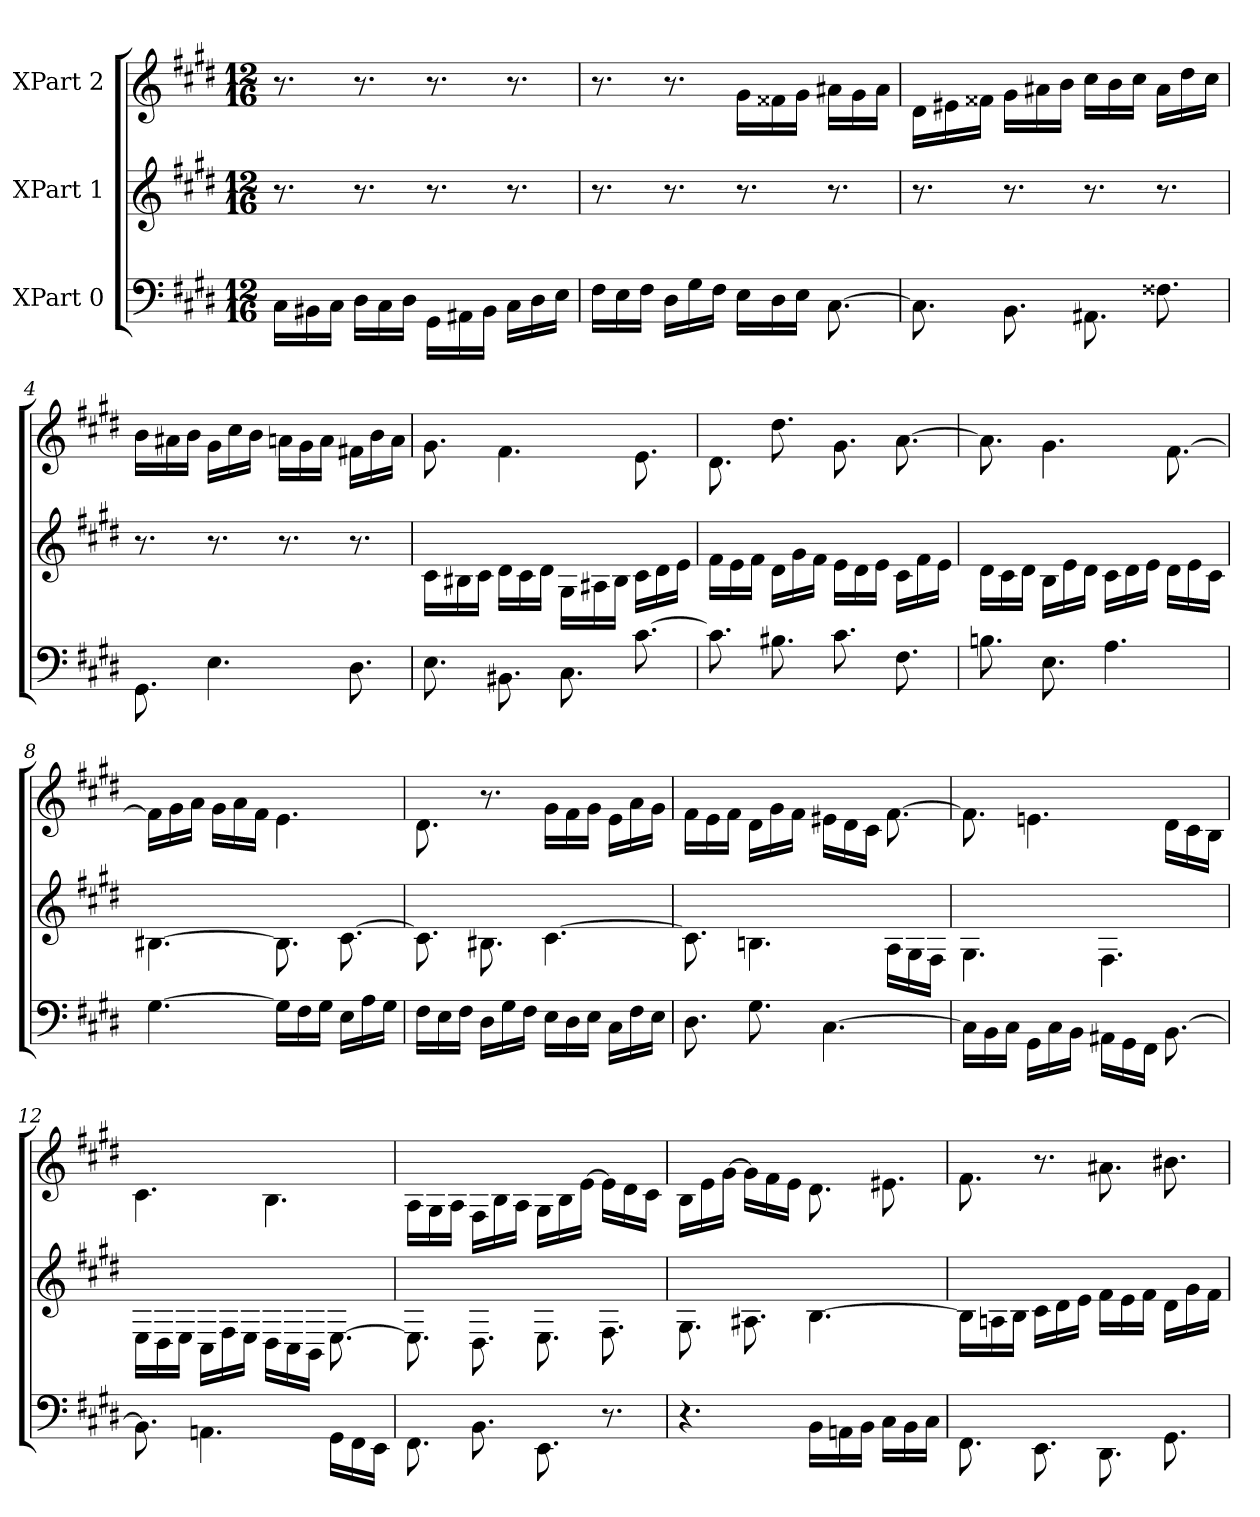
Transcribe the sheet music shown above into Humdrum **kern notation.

**kern	**kern	**kern
*part3	*part2	*part1
*staff3	*staff2	*staff1
*I"XPart 0	*I"XPart 1	*I"XPart 2
*clefF4	*clefG2	*clefG2
*k[f#c#g#d#]	*k[f#c#g#d#]	*k[f#c#g#d#]
*M12/16	*M12/16	*M12/16
=1	=1	=1
16C#\L	8.r	8.r
16BB#X\	.	.
16C#\J	.	.
16D#\L	8.r	8.r
16C#\	.	.
16D#\J	.	.
16GG#\L	8.r	8.r
16AA#X\	.	.
16BB#\J	.	.
16C#\L	8.r	8.r
16D#\	.	.
16E\J	.	.
=2	=2	=2
16F#\L	8.r	8.r
16E\	.	.
16F#\J	.	.
16D#\L	8.r	8.r
16G#\	.	.
16F#\J	.	.
16E\L	8.r	16g#\L
16D#\	.	16f##X\
16E\J	.	16g#\J
[8.C#\	8.r	16a#X\L
.	.	16g#\
.	.	16a#\J
=3	=3	=3
8.C#\]	8.r	16d#\L
.	.	16e#X\
.	.	16f##X\J
8.BB\	8.r	16g#\L
.	.	16a#X\
.	.	16b\J
8.AA#X\	8.r	16cc#\L
.	.	16b\
.	.	16cc#\J
8.F##X\	8.r	16a#\L
.	.	16dd#\
.	.	16cc#\J
=4	=4	=4
8.GG#\	8.r	16b\L
.	.	16a#X\
.	.	16b\J
4.E\	8.r	16g#\L
.	.	16cc#\
.	.	16b\J
.	8.r	16an\L
.	.	16g#\
.	.	16a\J
8.D#\	8.r	16f#X\L
.	.	16b\
.	.	16a\J
=5	=5	=5
8.E\	16c#\L	8.g#\
.	16B#X\	.
.	16c#\J	.
8.BB#X\	16d#\L	4.f#\
.	16c#\	.
.	16d#\J	.
8.C#\	16G#\L	.
.	16A#X\	.
.	16B#\J	.
[8.c#\	16c#\L	8.e\
.	16d#\	.
.	16e\J	.
=6	=6	=6
8.c#\]	16f#\L	8.d#\
.	16e\	.
.	16f#\J	.
8.B#X\	16d#\L	8.dd#\
.	16g#\	.
.	16f#\J	.
8.c#\	16e\L	8.g#\
.	16d#\	.
.	16e\J	.
8.F#\	16c#\L	[8.a\
.	16f#\	.
.	16e\J	.
=7	=7	=7
8.Bn\	16d#\L	8.a\]
.	16c#\	.
.	16d#\J	.
8.E\	16B\L	4.g#\
.	16e\	.
.	16d#\J	.
4.A\	16c#\L	.
.	16d#\	.
.	16e\J	.
.	16d#\L	[8.f#\
.	16e\	.
.	16c#\J	.
=8	=8	=8
[4.G#\	[4.B#X\	16f#\L]
.	.	16g#\
.	.	16a\J
.	.	16g#\L
.	.	16a\
.	.	16f#\J
16G#\L]	8.B#\]	4.e\
16F#\	.	.
16G#\J	.	.
16E\L	[8.c#\	.
16A\	.	.
16G#\J	.	.
=9	=9	=9
16F#\L	8.c#\]	8.d#\
16E\	.	.
16F#\J	.	.
16D#\L	8.B#X\	8.r
16G#\	.	.
16F#\J	.	.
16E\L	[4.c#\	16g#\L
16D#\	.	16f#\
16E\J	.	16g#\J
16C#\L	.	16e\L
16F#\	.	16a\
16E\J	.	16g#\J
=10	=10	=10
8.D#\	8.c#\]	16f#\L
.	.	16e\
.	.	16f#\J
8.G#\	4.Bn\	16d#\L
.	.	16g#\
.	.	16f#\J
[4.C#\	.	16e#X\L
.	.	16d#\
.	.	16c#\J
.	16A\L	[8.f#\
.	16G#\	.
.	16F#\J	.
=11	=11	=11
16C#\L]	4.G#\	8.f#\]
16BB\	.	.
16C#\J	.	.
16GG#\L	.	4.en\
16C#\	.	.
16BB\J	.	.
16AA#X\L	4.F#\	.
16GG#\	.	.
16FF#\J	.	.
[8.BB\	.	16d#\L
.	.	16c#\
.	.	16B\J
=12	=12	=12
8.BB\]	16E\L	4.c#\
.	16D#\	.
.	16E\J	.
4.AAn\	16C#\L	.
.	16F#\	.
.	16E\J	.
.	16D#\L	4.B\
.	16C#\	.
.	16BB\J	.
16GG#\L	[8.E\	.
16FF#\	.	.
16EE\J	.	.
=13	=13	=13
8.FF#\	8.E\]	16A\L
.	.	16G#\
.	.	16A\J
8.BB\	8.D#\	16F#\L
.	.	16B\
.	.	16A\J
8.EE\	8.E\	16G#\L
.	.	16B\
.	.	[16e\J
8.r	8.F#\	16e\L]
.	.	16d#\
.	.	16c#\J
=14	=14	=14
4.r	8.G#\	16B\L
.	.	16e\
.	.	[16g#\J
.	8.A#X\	16g#\L]
.	.	16f#\
.	.	16e\J
16BB\L	[4.B\	8.d#\
16AAn\	.	.
16BB\J	.	.
16C#\L	.	8.e#X\
16BB\	.	.
16C#\J	.	.
=15	=15	=15
8.FF#\	16B\L]	8.f#\
.	16An\	.
.	16B\J	.
8.EE\	16c#\L	8.r
.	16d#\	.
.	16e\J	.
8.DD#\	16f#\L	8.a#X\
.	16e\	.
.	16f#\J	.
8.GG#\	16d#\L	8.b#X\
.	16g#\	.
.	16f#\J	.
=	=	=
*-	*-	*-
